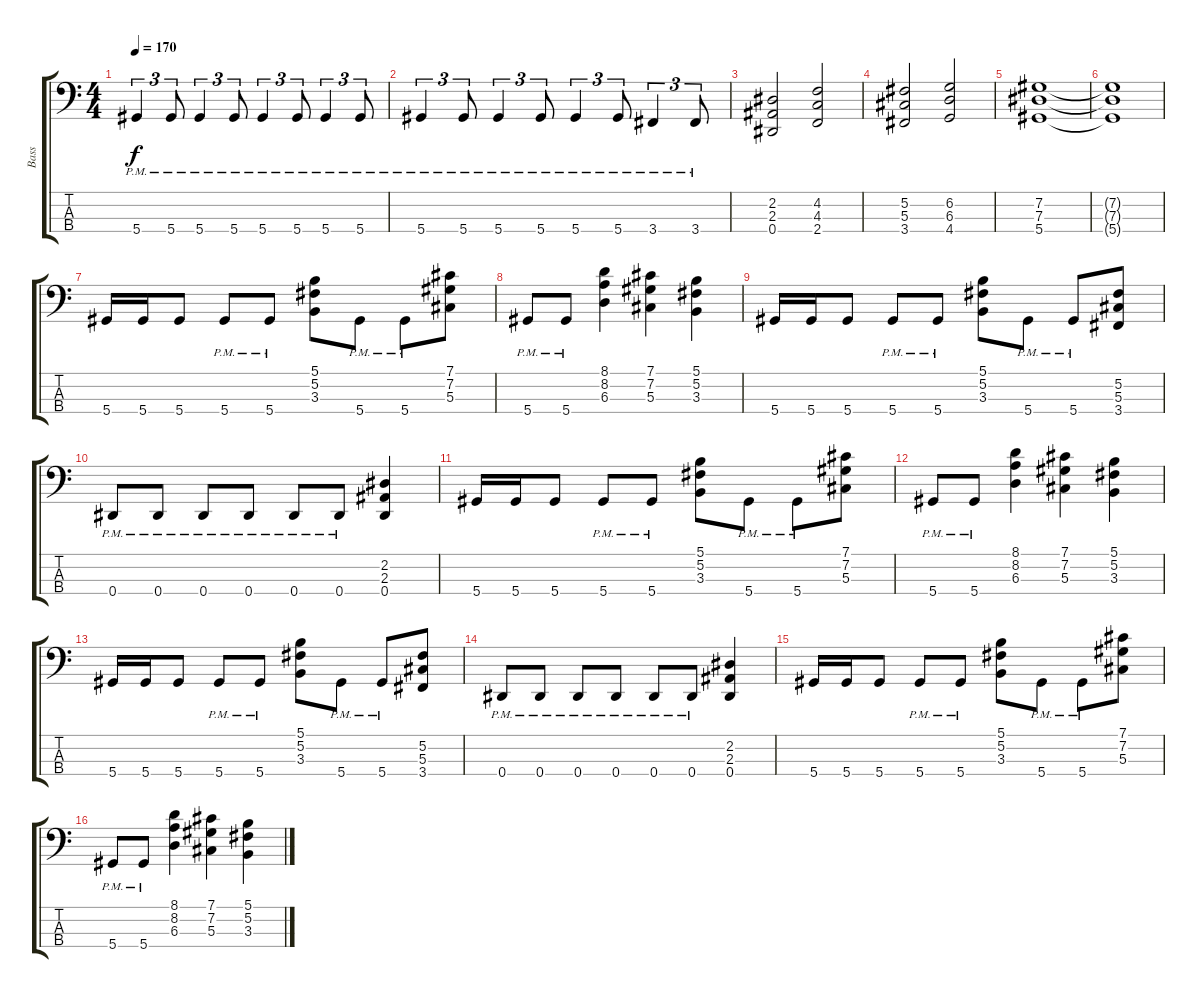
\track ("Bass" "Bass") {instrument electricbasspick}
\staff {score tabs}
\tuning (Gb2 Db2 Ab1 Eb1) {hide}
\ts (4 4)
\tempo 170
\clef f4
\ks c
5.4{pm}.4{tu (3 2) dy f} 5.4{pm}.8{tu (3 2)} 5.4{pm}.4{tu (3 2)} 5.4{pm}.8{tu (3 2)} 5.4{pm}.4{tu (3 2)} 5.4{pm}.8{tu (3 2)} 5.4{pm}.4{tu (3 2)} 5.4{pm}.8{tu (3 2)} |
5.4{pm}.4{tu (3 2)} 5.4{pm}.8{tu (3 2)} 5.4{pm}.4{tu (3 2)} 5.4{pm}.8{tu (3 2)} 5.4{pm}.4{tu (3 2)} 5.4{pm}.8{tu (3 2)} 3.4{pm}.4{tu (3 2)} 3.4{pm}.8{tu (3 2)} |
(2.2 2.3 0.4).2 (4.2 4.3 2.4).2 |
(5.2 5.3 3.4).2 (6.2 6.3 4.4).2 |
(7.2 7.3 5.4).1 |
(7.2{t} 7.3{t} 5.4{t}).1 |
5.4.16 5.4.16 5.4.8 5.4{pm}.8 5.4{pm}.8 (5.1 5.2 3.3).8 5.4{pm}.8 5.4{pm}.8 (7.1 7.2 5.3).8 |
5.4{pm}.8 5.4{pm}.8 (8.1 8.2 6.3).4 (7.1 7.2 5.3).4 (5.1 5.2 3.3).4 |
5.4.16 5.4.16 5.4.8 5.4{pm}.8 5.4{pm}.8 (5.1 5.2 3.3).8 5.4{pm}.8 5.4{pm}.8 (5.2 5.3 3.4).8 |
0.4{pm}.8 0.4{pm}.8 0.4{pm}.8 0.4{pm}.8 0.4{pm}.8 0.4{pm}.8 (2.2 2.3 0.4).4 |
5.4.16 5.4.16 5.4.8 5.4{pm}.8 5.4{pm}.8 (5.1 5.2 3.3).8 5.4{pm}.8 5.4{pm}.8 (7.1 7.2 5.3).8 |
5.4{pm}.8 5.4{pm}.8 (8.1 8.2 6.3).4 (7.1 7.2 5.3).4 (5.1 5.2 3.3).4 |
5.4.16 5.4.16 5.4.8 5.4{pm}.8 5.4{pm}.8 (5.1 5.2 3.3).8 5.4{pm}.8 5.4{pm}.8 (5.2 5.3 3.4).8 |
0.4{pm}.8 0.4{pm}.8 0.4{pm}.8 0.4{pm}.8 0.4{pm}.8 0.4{pm}.8 (2.2 2.3 0.4).4 |
5.4.16 5.4.16 5.4.8 5.4{pm}.8 5.4{pm}.8 (5.1 5.2 3.3).8 5.4{pm}.8 5.4{pm}.8 (7.1 7.2 5.3).8 |
5.4{pm}.8 5.4{pm}.8 (8.1 8.2 6.3).4 (7.1 7.2 5.3).4 (5.1 5.2 3.3).4
